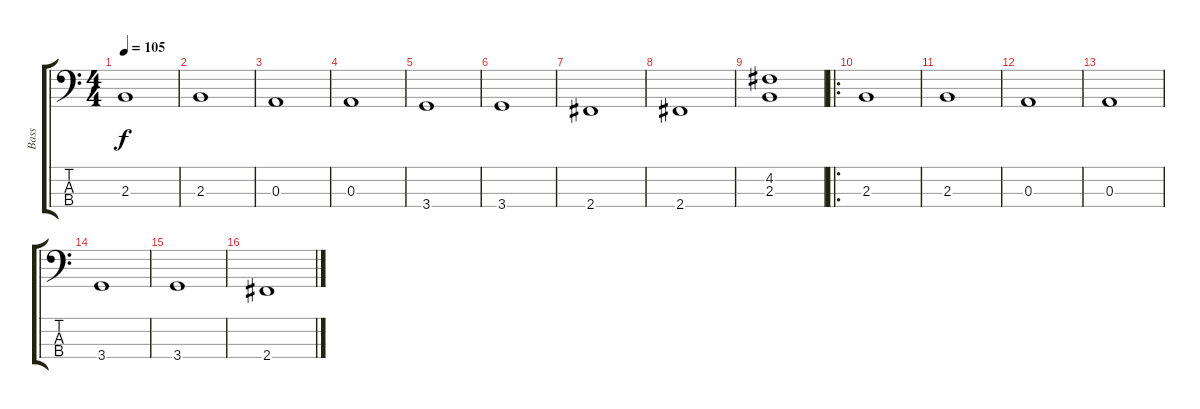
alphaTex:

\track ("Bass" "Bass") {instrument acousticbass}
\staff {score tabs}
\tuning (G2 D2 A1 E1) {hide}
\ts (4 4)
\tempo 105
\clef f4
\ks c
2.3.1{dy f instrument acousticbass} |
2.3.1 |
0.3.1 |
0.3.1 |
3.4.1 |
3.4.1 |
2.4.1 |
2.4.1 |
(4.2 2.3).1 |
\ro
2.3.1 |
2.3.1 |
0.3.1 |
0.3.1 |
3.4.1 |
3.4.1 |
2.4.1
